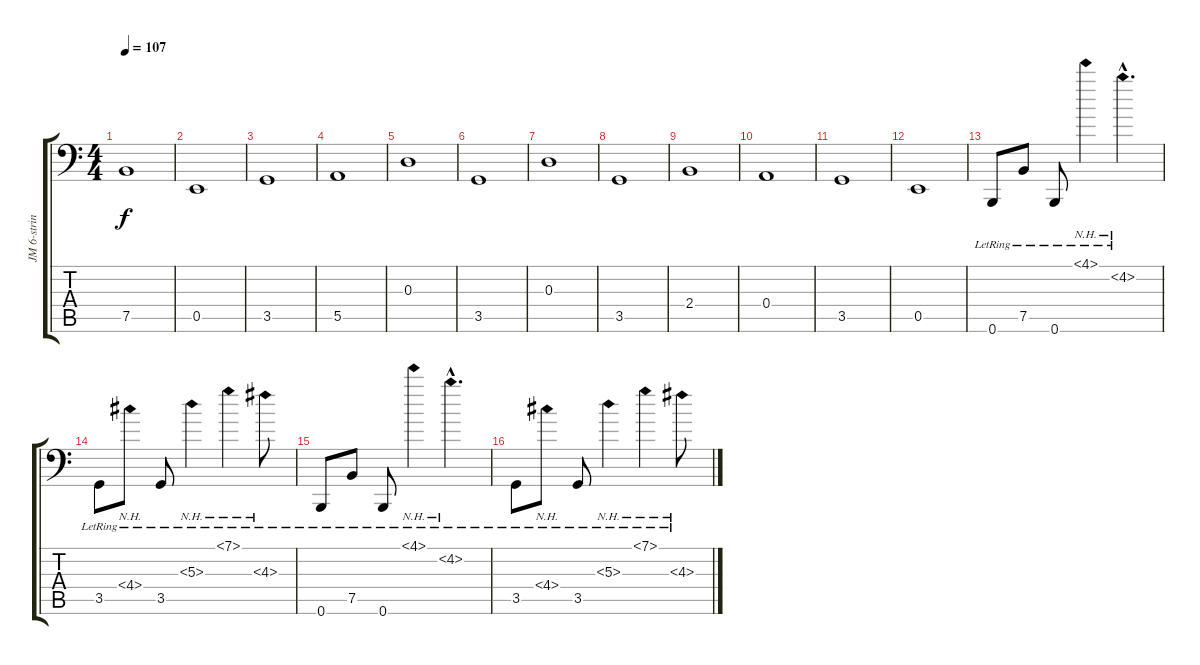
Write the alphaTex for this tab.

\track ("JM 6-string Bass" "JM 6-strin") {instrument electricbassfinger}
\staff {score tabs}
\tuning (C3 G2 D2 A1 E1 B0) {hide}
\ts (4 4)
\tempo 107
\clef f4
\ks c
7.5.1{dy f} |
0.5.1 |
3.5.1 |
5.5.1 |
0.3.1 |
3.5.1 |
0.3.1 |
3.5.1 |
2.4.1 |
0.4.1 |
3.5.1 |
0.5.1 |
0.6{lr}.8 7.5{lr}.8 0.6{lr}.8 4.1{nh lr}.4 4.2{nh hac lr}.4{d} |
3.5{lr}.8 4.4{nh lr}.8 3.5{lr}.8 5.3{nh lr}.4 7.1{nh lr}.4 4.3{nh lr}.8 |
0.6{lr}.8 7.5{lr}.8 0.6{lr}.8 4.1{nh lr}.4 4.2{nh hac lr}.4{d} |
3.5{lr}.8 4.4{nh lr}.8 3.5{lr}.8 5.3{nh lr}.4 7.1{nh lr}.4 4.3{nh lr}.8
